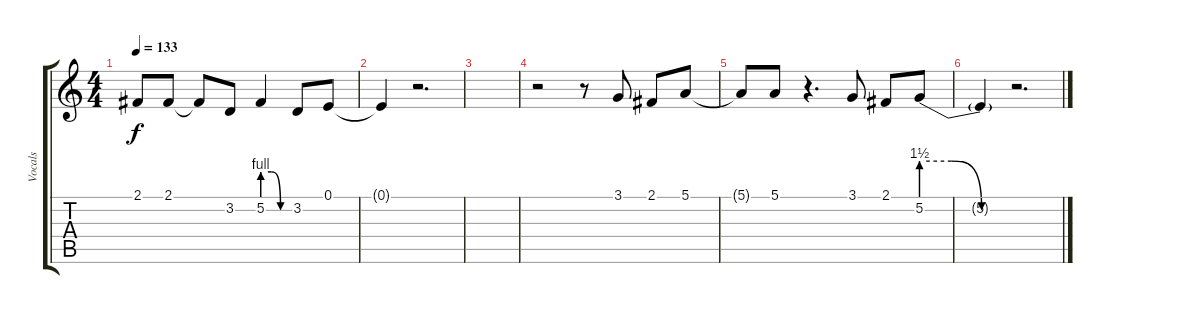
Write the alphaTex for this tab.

\track ("Vocals" "Vocals") {instrument lead8bassandlead}
\staff {score tabs}
\tuning (E4 B3 G3 D3 A2 E2) {hide}
\ts (4 4)
\tempo 133
\clef g2
\ks c
2.1{t}.8{dy f} 2.1.8 2.1{t}.8 3.2.8 5.2{be (custom 0 4 20 4 40 0 60 0)}.4 3.2.8 0.1.8 |
0.1{t}.4 r.2{d} |
|
r.2 r.8 3.1.8 2.1.8 5.1.8 |
5.1{t}.8 5.1.8 r.4{d} 3.1.8 2.1.8 5.2{be (custom 0 6 20 6 40 0 60 0)}.8 |
5.2{t}.4 r.2{d}
